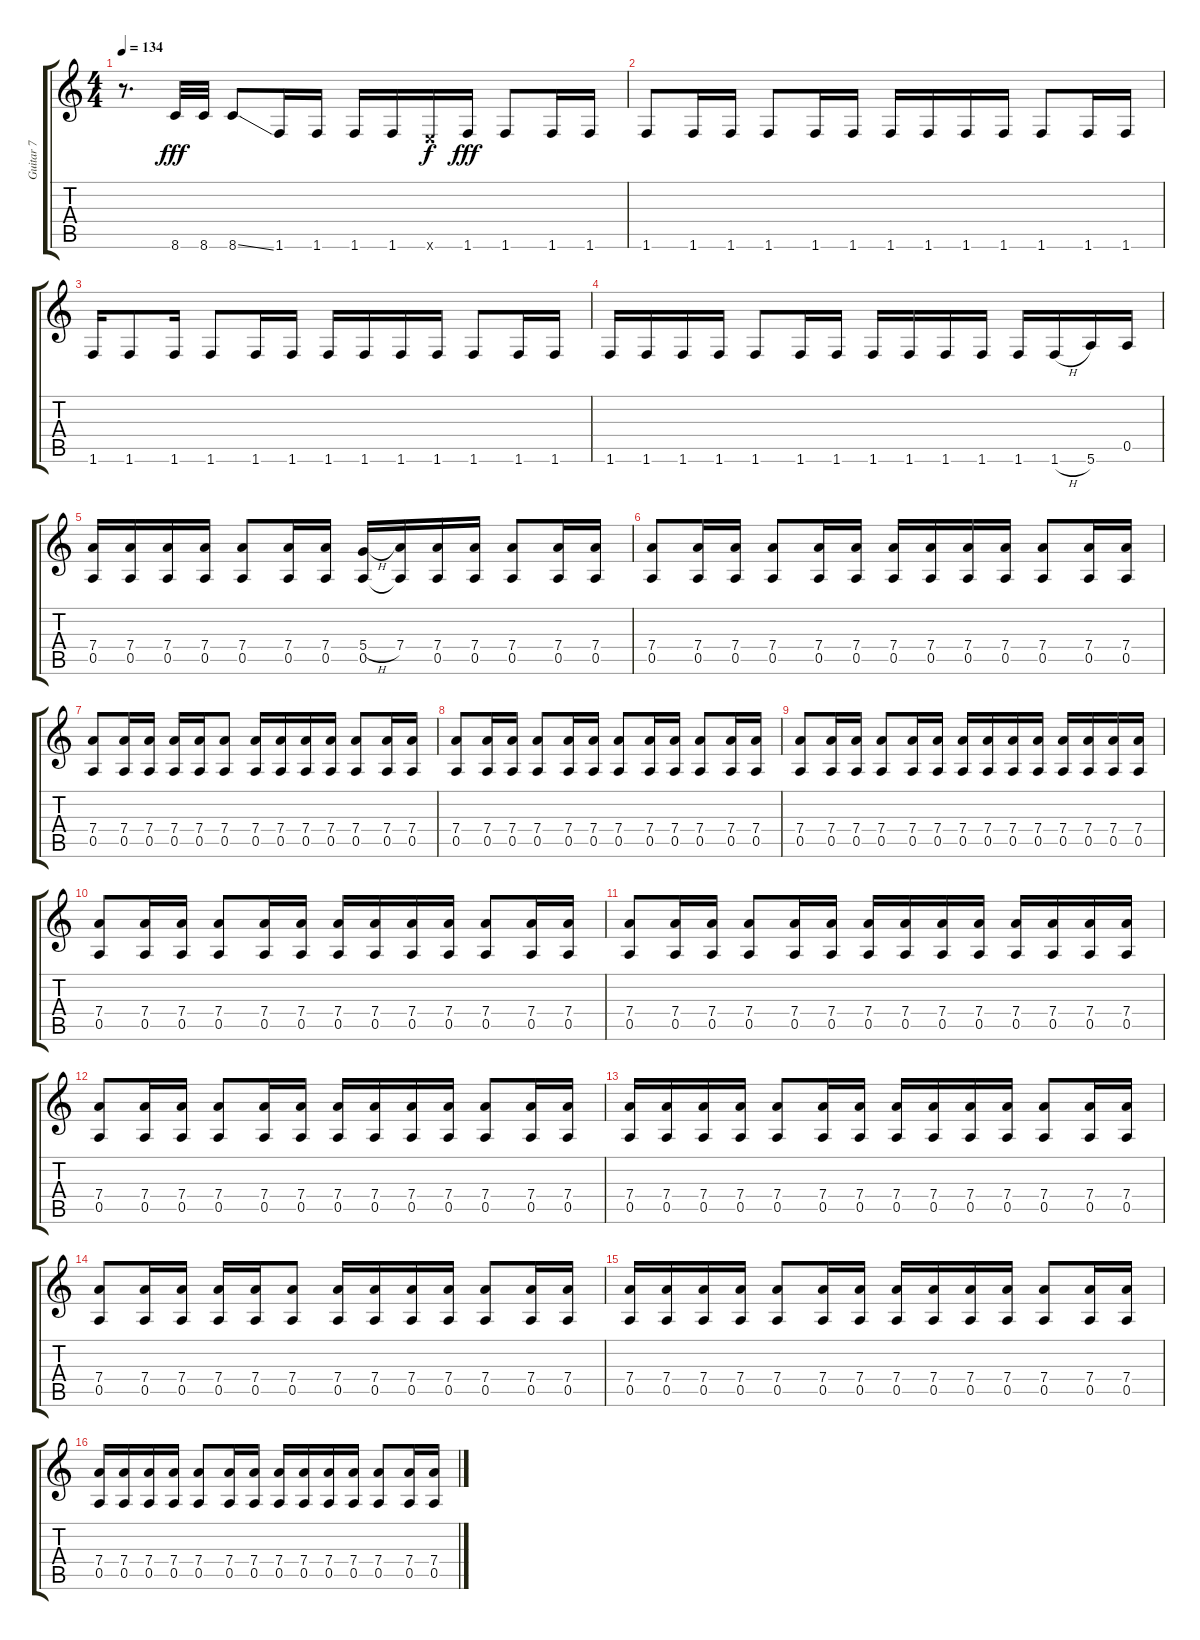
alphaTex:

\track ("Guitar 7" "Guitar 7") {instrument distortionguitar}
\staff {score tabs}
\tuning (E4 B3 G3 D3 A2 E2) {hide}
\ts (4 4)
\tempo 134
\clef g2
\ks c
r.8{d dy fff instrument distortionguitar} 8.6.32 8.6.32 8.6{ss}.8 1.6.16 1.6.16 1.6.16 1.6.16 0.6{x}.16{dy f} 1.6.16{dy fff} 1.6.8 1.6.16 1.6.16 |
1.6.8 1.6.16 1.6.16 1.6.8 1.6.16 1.6.16 1.6.16 1.6.16 1.6.16 1.6.16 1.6.8 1.6.16 1.6.16 |
1.6.16 1.6.8 1.6.16 1.6.8 1.6.16 1.6.16 1.6.16 1.6.16 1.6.16 1.6.16 1.6.8 1.6.16 1.6.16 |
1.6.16 1.6.16 1.6.16 1.6.16 1.6.8 1.6.16 1.6.16 1.6.16 1.6.16 1.6.16 1.6.16 1.6.16 1.6{h}.16 5.6.16 0.5.16 |
(7.4 0.5).16 (7.4 0.5).16 (7.4 0.5).16 (7.4 0.5).16 (7.4 0.5).8 (7.4 0.5).16 (7.4 0.5).16 (5.4{h} 0.5).16 (7.4 0.5{t}).16 (7.4 0.5).16 (7.4 0.5).16 (7.4 0.5).8 (7.4 0.5).16 (7.4 0.5).16 |
(7.4 0.5).8 (7.4 0.5).16 (7.4 0.5).16 (7.4 0.5).8 (7.4 0.5).16 (7.4 0.5).16 (7.4 0.5).16 (7.4 0.5).16 (7.4 0.5).16 (7.4 0.5).16 (7.4 0.5).8 (7.4 0.5).16 (7.4 0.5).16 |
(7.4 0.5).8 (7.4 0.5).16 (7.4 0.5).16 (7.4 0.5).16 (7.4 0.5).16 (7.4 0.5).8 (7.4 0.5).16 (7.4 0.5).16 (7.4 0.5).16 (7.4 0.5).16 (7.4 0.5).8 (7.4 0.5).16 (7.4 0.5).16 |
(7.4 0.5).8 (7.4 0.5).16 (7.4 0.5).16 (7.4 0.5).8 (7.4 0.5).16 (7.4 0.5).16 (7.4 0.5).8 (7.4 0.5).16 (7.4 0.5).16 (7.4 0.5).8 (7.4 0.5).16 (7.4 0.5).16 |
(7.4 0.5).8 (7.4 0.5).16 (7.4 0.5).16 (7.4 0.5).8 (7.4 0.5).16 (7.4 0.5).16 (7.4 0.5).16 (7.4 0.5).16 (7.4 0.5).16 (7.4 0.5).16 (7.4 0.5).16 (7.4 0.5).16 (7.4 0.5).16 (7.4 0.5).16 |
(7.4 0.5).8 (7.4 0.5).16 (7.4 0.5).16 (7.4 0.5).8 (7.4 0.5).16 (7.4 0.5).16 (7.4 0.5).16 (7.4 0.5).16 (7.4 0.5).16 (7.4 0.5).16 (7.4 0.5).8 (7.4 0.5).16 (7.4 0.5).16 |
(7.4 0.5).8 (7.4 0.5).16 (7.4 0.5).16 (7.4 0.5).8 (7.4 0.5).16 (7.4 0.5).16 (7.4 0.5).16 (7.4 0.5).16 (7.4 0.5).16 (7.4 0.5).16 (7.4 0.5).16 (7.4 0.5).16 (7.4 0.5).16 (7.4 0.5).16 |
(7.4 0.5).8 (7.4 0.5).16 (7.4 0.5).16 (7.4 0.5).8 (7.4 0.5).16 (7.4 0.5).16 (7.4 0.5).16 (7.4 0.5).16 (7.4 0.5).16 (7.4 0.5).16 (7.4 0.5).8 (7.4 0.5).16 (7.4 0.5).16 |
(7.4 0.5).16 (7.4 0.5).16 (7.4 0.5).16 (7.4 0.5).16 (7.4 0.5).8 (7.4 0.5).16 (7.4 0.5).16 (7.4 0.5).16 (7.4 0.5).16 (7.4 0.5).16 (7.4 0.5).16 (7.4 0.5).8 (7.4 0.5).16 (7.4 0.5).16 |
(7.4 0.5).8 (7.4 0.5).16 (7.4 0.5).16 (7.4 0.5).16 (7.4 0.5).16 (7.4 0.5).8 (7.4 0.5).16 (7.4 0.5).16 (7.4 0.5).16 (7.4 0.5).16 (7.4 0.5).8 (7.4 0.5).16 (7.4 0.5).16 |
(7.4 0.5).16 (7.4 0.5).16 (7.4 0.5).16 (7.4 0.5).16 (7.4 0.5).8 (7.4 0.5).16 (7.4 0.5).16 (7.4 0.5).16 (7.4 0.5).16 (7.4 0.5).16 (7.4 0.5).16 (7.4 0.5).8 (7.4 0.5).16 (7.4 0.5).16 |
(7.4 0.5).16 (7.4 0.5).16 (7.4 0.5).16 (7.4 0.5).16 (7.4 0.5).8 (7.4 0.5).16 (7.4 0.5).16 (7.4 0.5).16 (7.4 0.5).16 (7.4 0.5).16 (7.4 0.5).16 (7.4 0.5).8 (7.4 0.5).16 (7.4 0.5).16
